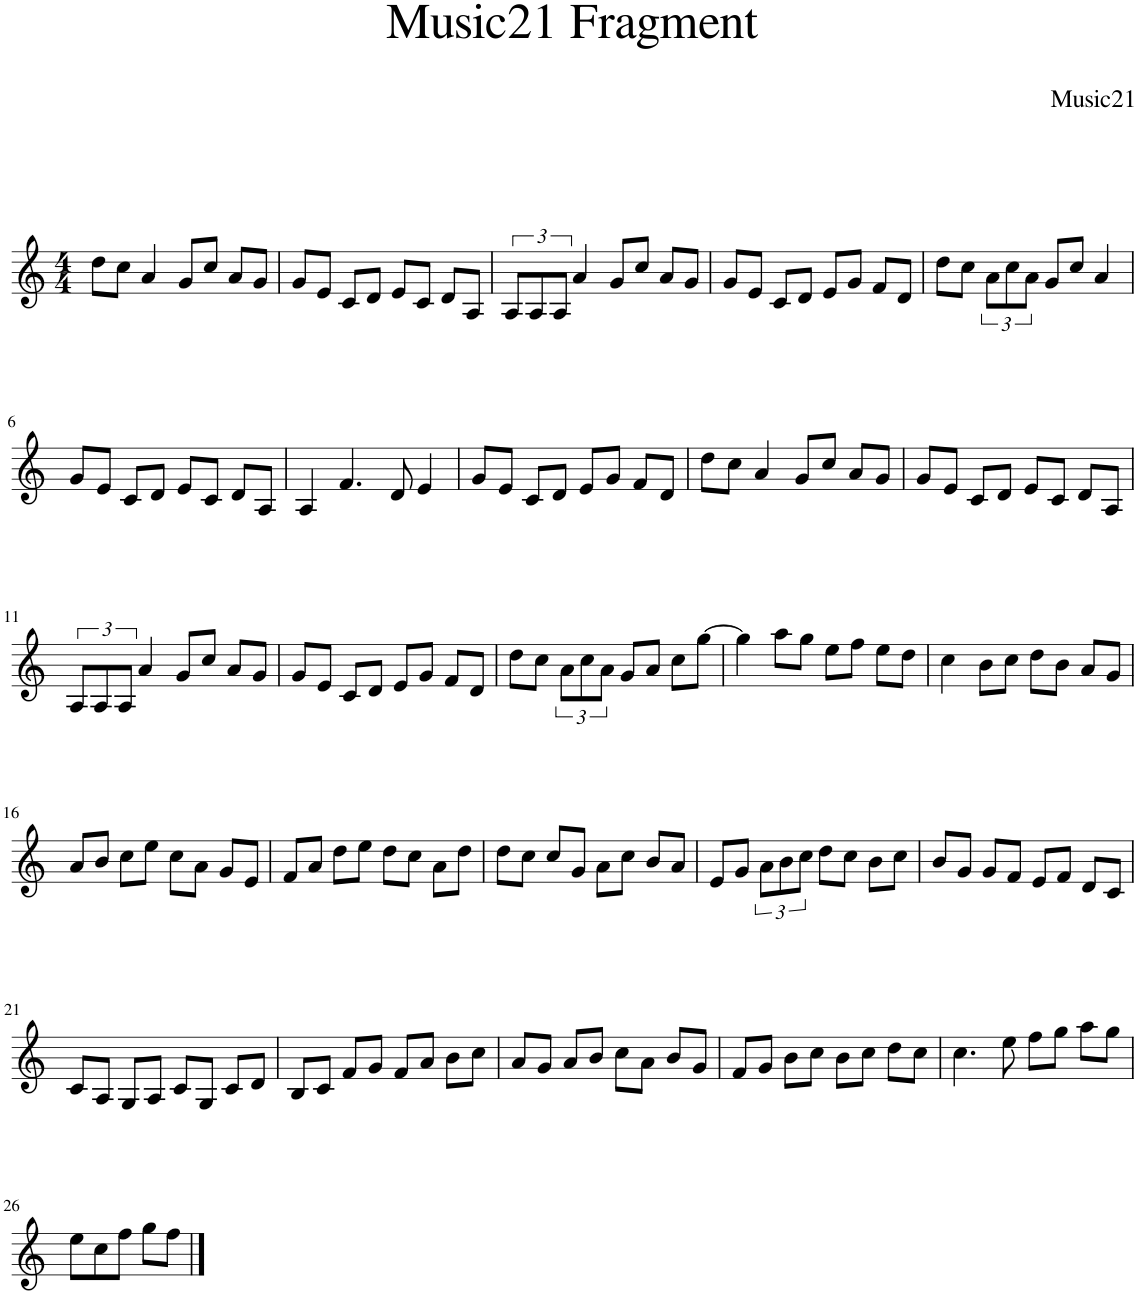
**kern
*part1
*staff1
*I"Piano
*I'Pno
*clefG2
*k[]
*M4/4
=1
8dd\L
8cc\J
4a/
8g/L
8cc/J
8a/L
8g/J
=2
8g/L
8e/J
8c/L
8d/J
8e/L
8c/J
8d/L
8A/J
=3
12A/L
12A/
12A/J
4a/
8g/L
8cc/J
8a/L
8g/J
=4
8g/L
8e/J
8c/L
8d/J
8e/L
8g/J
8f/L
8d/J
=5
8dd\L
8cc\J
12a\L
12cc\
12a\J
8g/L
8cc/J
4a/
!!LO:LB:g=z
=6
8g/L
8e/J
8c/L
8d/J
8e/L
8c/J
8d/L
8A/J
=7
4A/
4.f/
8d/
4e/
=8
8g/L
8e/J
8c/L
8d/J
8e/L
8g/J
8f/L
8d/J
=9
8dd\L
8cc\J
4a/
8g/L
8cc/J
8a/L
8g/J
=10
8g/L
8e/J
8c/L
8d/J
8e/L
8c/J
8d/L
8A/J
!!LO:LB:g=z
=11
12A/L
12A/
12A/J
4a/
8g/L
8cc/J
8a/L
8g/J
=12
8g/L
8e/J
8c/L
8d/J
8e/L
8g/J
8f/L
8d/J
=13
8dd\L
8cc\J
12a\L
12cc\
12a\J
8g/L
8a/J
8cc\L
[8gg\J
=14
4gg\]
8aa\L
8gg\J
8ee\L
8ff\J
8ee\L
8dd\J
=15
4cc\
8b\L
8cc\J
8dd\L
8b\J
8a/L
8g/J
!!LO:LB:g=z
=16
8a/L
8b/J
8cc\L
8ee\J
8cc\L
8a\J
8g/L
8e/J
=17
8f/L
8a/J
8dd\L
8ee\J
8dd\L
8cc\J
8a\L
8dd\J
=18
8dd\L
8cc\J
8cc/L
8g/J
8a\L
8cc\J
8b/L
8a/J
=19
8e/L
8g/J
12a\L
12b\
12cc\J
8dd\L
8cc\J
8b\L
8cc\J
=20
8b/L
8g/J
8g/L
8f/J
8e/L
8f/J
8d/L
8c/J
!!LO:LB:g=z
=21
8c/L
8A/J
8G/L
8A/J
8c/L
8G/J
8c/L
8d/J
=22
8B/L
8c/J
8f/L
8g/J
8f/L
8a/J
8b\L
8cc\J
=23
8a/L
8g/J
8a/L
8b/J
8cc\L
8a\J
8b/L
8g/J
=24
8f/L
8g/J
8b\L
8cc\J
8b\L
8cc\J
8dd\L
8cc\J
=25
4.cc\
8ee\
8ff\L
8gg\J
8aa\L
8gg\J
!!LO:LB:g=z
=26
8ee\L
8cc\
8ff\J
8gg\L
8ff\J
==
*-
